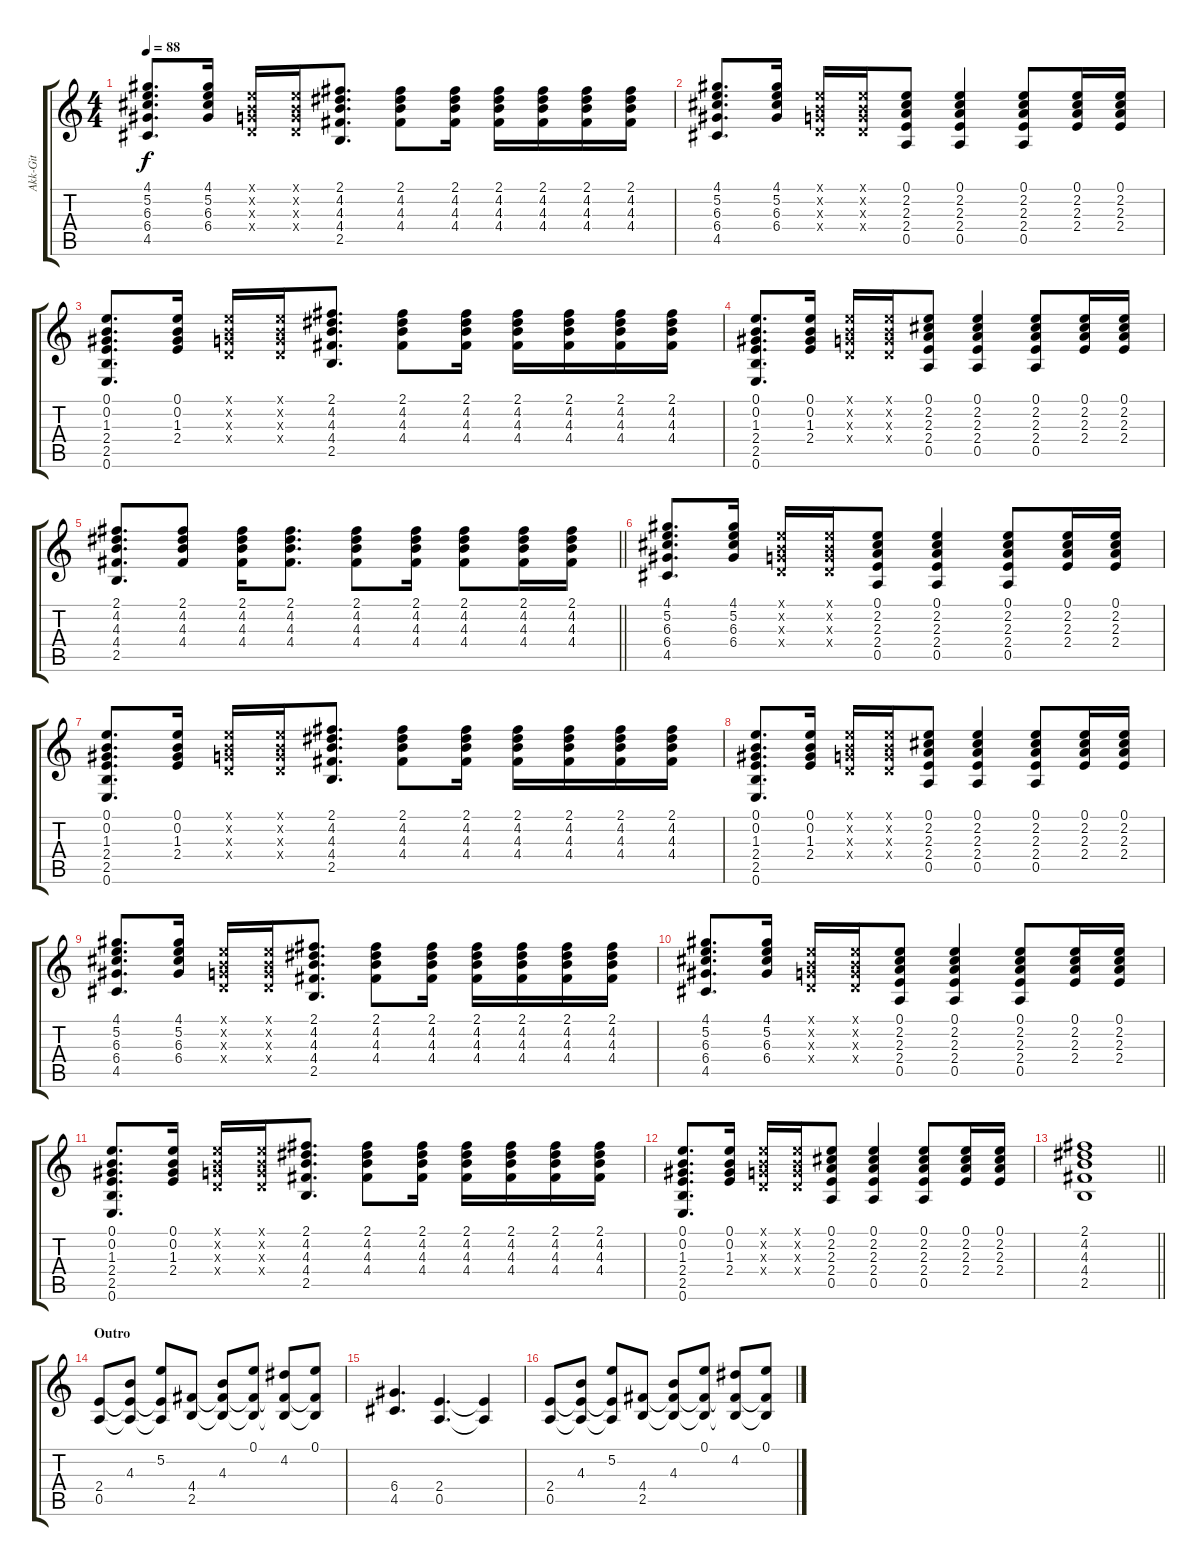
\track ("Akk-Git" "Akk-Git") {instrument acousticguitarsteel}
\staff {score tabs}
\tuning (E4 B3 G3 D3 A2 E2) {hide}
\ts (4 4)
\tempo 88
\clef g2
\ks c
(4.1 5.2 6.3 6.4 4.5).8{d dy f} (4.1 5.2 6.3 6.4).16 (0.1{x} 0.2{x} 0.3{x} 0.4{x}).16 (0.1{x} 0.2{x} 0.3{x} 0.4{x}).16 (2.1 4.2 4.3 4.4 2.5).8{d} (2.1 4.2 4.3 4.4).8 (2.1 4.2 4.3 4.4).16 (2.1 4.2 4.3 4.4).16 (2.1 4.2 4.3 4.4).16 (2.1 4.2 4.3 4.4).16 (2.1 4.2 4.3 4.4).16 |
(4.1 5.2 6.3 6.4 4.5).8{d} (4.1 5.2 6.3 6.4).16 (0.1{x} 0.2{x} 0.3{x} 0.4{x}).16 (0.1{x} 0.2{x} 0.3{x} 0.4{x}).16 (0.1 2.2 2.3 2.4 0.5).8 (0.1 2.2 2.3 2.4 0.5).4 (0.1 2.2 2.3 2.4 0.5).8 (0.1 2.2 2.3 2.4).16 (0.1 2.2 2.3 2.4).16 |
(0.1 0.2 1.3 2.4 2.5 0.6).8{d} (0.1 0.2 1.3 2.4).16 (0.1{x} 0.2{x} 0.3{x} 0.4{x}).16 (0.1{x} 0.2{x} 0.3{x} 0.4{x}).16 (2.1 4.2 4.3 4.4 2.5).8{d} (2.1 4.2 4.3 4.4).8 (2.1 4.2 4.3 4.4).16 (2.1 4.2 4.3 4.4).16 (2.1 4.2 4.3 4.4).16 (2.1 4.2 4.3 4.4).16 (2.1 4.2 4.3 4.4).16 |
(0.1 0.2 1.3 2.4 2.5 0.6).8{d} (0.1 0.2 1.3 2.4).16 (0.1{x} 0.2{x} 0.3{x} 0.4{x}).16 (0.1{x} 0.2{x} 0.3{x} 0.4{x}).16 (0.1 2.2 2.3 2.4 0.5).8 (0.1 2.2 2.3 2.4 0.5).4 (0.1 2.2 2.3 2.4 0.5).8 (0.1 2.2 2.3 2.4).16 (0.1 2.2 2.3 2.4).16 |
\barLineRight lightlight
(2.1 4.2 4.3 4.4 2.5).8{d} (2.1 4.2 4.3 4.4).8 (2.1 4.2 4.3 4.4).16 (2.1 4.2 4.3 4.4).8{d} (2.1 4.2 4.3 4.4).8 (2.1 4.2 4.3 4.4).16 (2.1 4.2 4.3 4.4).8 (2.1 4.2 4.3 4.4).16 (2.1 4.2 4.3 4.4).16 |
(4.1 5.2 6.3 6.4 4.5).8{d} (4.1 5.2 6.3 6.4).16 (0.1{x} 0.2{x} 0.3{x} 0.4{x}).16 (0.1{x} 0.2{x} 0.3{x} 0.4{x}).16 (0.1 2.2 2.3 2.4 0.5).8 (0.1 2.2 2.3 2.4 0.5).4 (0.1 2.2 2.3 2.4 0.5).8 (0.1 2.2 2.3 2.4).16 (0.1 2.2 2.3 2.4).16 |
(0.1 0.2 1.3 2.4 2.5 0.6).8{d} (0.1 0.2 1.3 2.4).16 (0.1{x} 0.2{x} 0.3{x} 0.4{x}).16 (0.1{x} 0.2{x} 0.3{x} 0.4{x}).16 (2.1 4.2 4.3 4.4 2.5).8{d} (2.1 4.2 4.3 4.4).8 (2.1 4.2 4.3 4.4).16 (2.1 4.2 4.3 4.4).16 (2.1 4.2 4.3 4.4).16 (2.1 4.2 4.3 4.4).16 (2.1 4.2 4.3 4.4).16 |
(0.1 0.2 1.3 2.4 2.5 0.6).8{d} (0.1 0.2 1.3 2.4).16 (0.1{x} 0.2{x} 0.3{x} 0.4{x}).16 (0.1{x} 0.2{x} 0.3{x} 0.4{x}).16 (0.1 2.2 2.3 2.4 0.5).8 (0.1 2.2 2.3 2.4 0.5).4 (0.1 2.2 2.3 2.4 0.5).8 (0.1 2.2 2.3 2.4).16 (0.1 2.2 2.3 2.4).16 |
(4.1 5.2 6.3 6.4 4.5).8{d} (4.1 5.2 6.3 6.4).16 (0.1{x} 0.2{x} 0.3{x} 0.4{x}).16 (0.1{x} 0.2{x} 0.3{x} 0.4{x}).16 (2.1 4.2 4.3 4.4 2.5).8{d} (2.1 4.2 4.3 4.4).8 (2.1 4.2 4.3 4.4).16 (2.1 4.2 4.3 4.4).16 (2.1 4.2 4.3 4.4).16 (2.1 4.2 4.3 4.4).16 (2.1 4.2 4.3 4.4).16 |
(4.1 5.2 6.3 6.4 4.5).8{d} (4.1 5.2 6.3 6.4).16 (0.1{x} 0.2{x} 0.3{x} 0.4{x}).16 (0.1{x} 0.2{x} 0.3{x} 0.4{x}).16 (0.1 2.2 2.3 2.4 0.5).8 (0.1 2.2 2.3 2.4 0.5).4 (0.1 2.2 2.3 2.4 0.5).8 (0.1 2.2 2.3 2.4).16 (0.1 2.2 2.3 2.4).16 |
(0.1 0.2 1.3 2.4 2.5 0.6).8{d} (0.1 0.2 1.3 2.4).16 (0.1{x} 0.2{x} 0.3{x} 0.4{x}).16 (0.1{x} 0.2{x} 0.3{x} 0.4{x}).16 (2.1 4.2 4.3 4.4 2.5).8{d} (2.1 4.2 4.3 4.4).8 (2.1 4.2 4.3 4.4).16 (2.1 4.2 4.3 4.4).16 (2.1 4.2 4.3 4.4).16 (2.1 4.2 4.3 4.4).16 (2.1 4.2 4.3 4.4).16 |
(0.1 0.2 1.3 2.4 2.5 0.6).8{d} (0.1 0.2 1.3 2.4).16 (0.1{x} 0.2{x} 0.3{x} 0.4{x}).16 (0.1{x} 0.2{x} 0.3{x} 0.4{x}).16 (0.1 2.2 2.3 2.4 0.5).8 (0.1 2.2 2.3 2.4 0.5).4 (0.1 2.2 2.3 2.4 0.5).8 (0.1 2.2 2.3 2.4).16 (0.1 2.2 2.3 2.4).16 |
\barLineRight lightlight
(2.1 4.2 4.3 4.4 2.5).1 |
\section ("" "Outro")
(2.4 0.5).8 (4.3 2.4{t} 0.5{t}).8 (5.2 2.4{t} 0.5{t}).8 (4.4 2.5).8 (4.3 4.4{t} 2.5{t}).8 (0.1 4.4{t} 2.5{t}).8 (4.2 4.4{t} 2.5{t}).8 (0.1 4.4{t} 2.5{t}).8 |
(6.4 4.5).4{d} (2.4 0.5).4{d} (2.4{t} 0.5{t}).4 |
(2.4 0.5).8 (4.3 2.4{t} 0.5{t}).8 (5.2 2.4{t} 0.5{t}).8 (4.4 2.5).8 (4.3 4.4{t} 2.5{t}).8 (0.1 4.4{t} 2.5{t}).8 (4.2 4.4{t} 2.5{t}).8 (0.1 4.4{t} 2.5{t}).8
